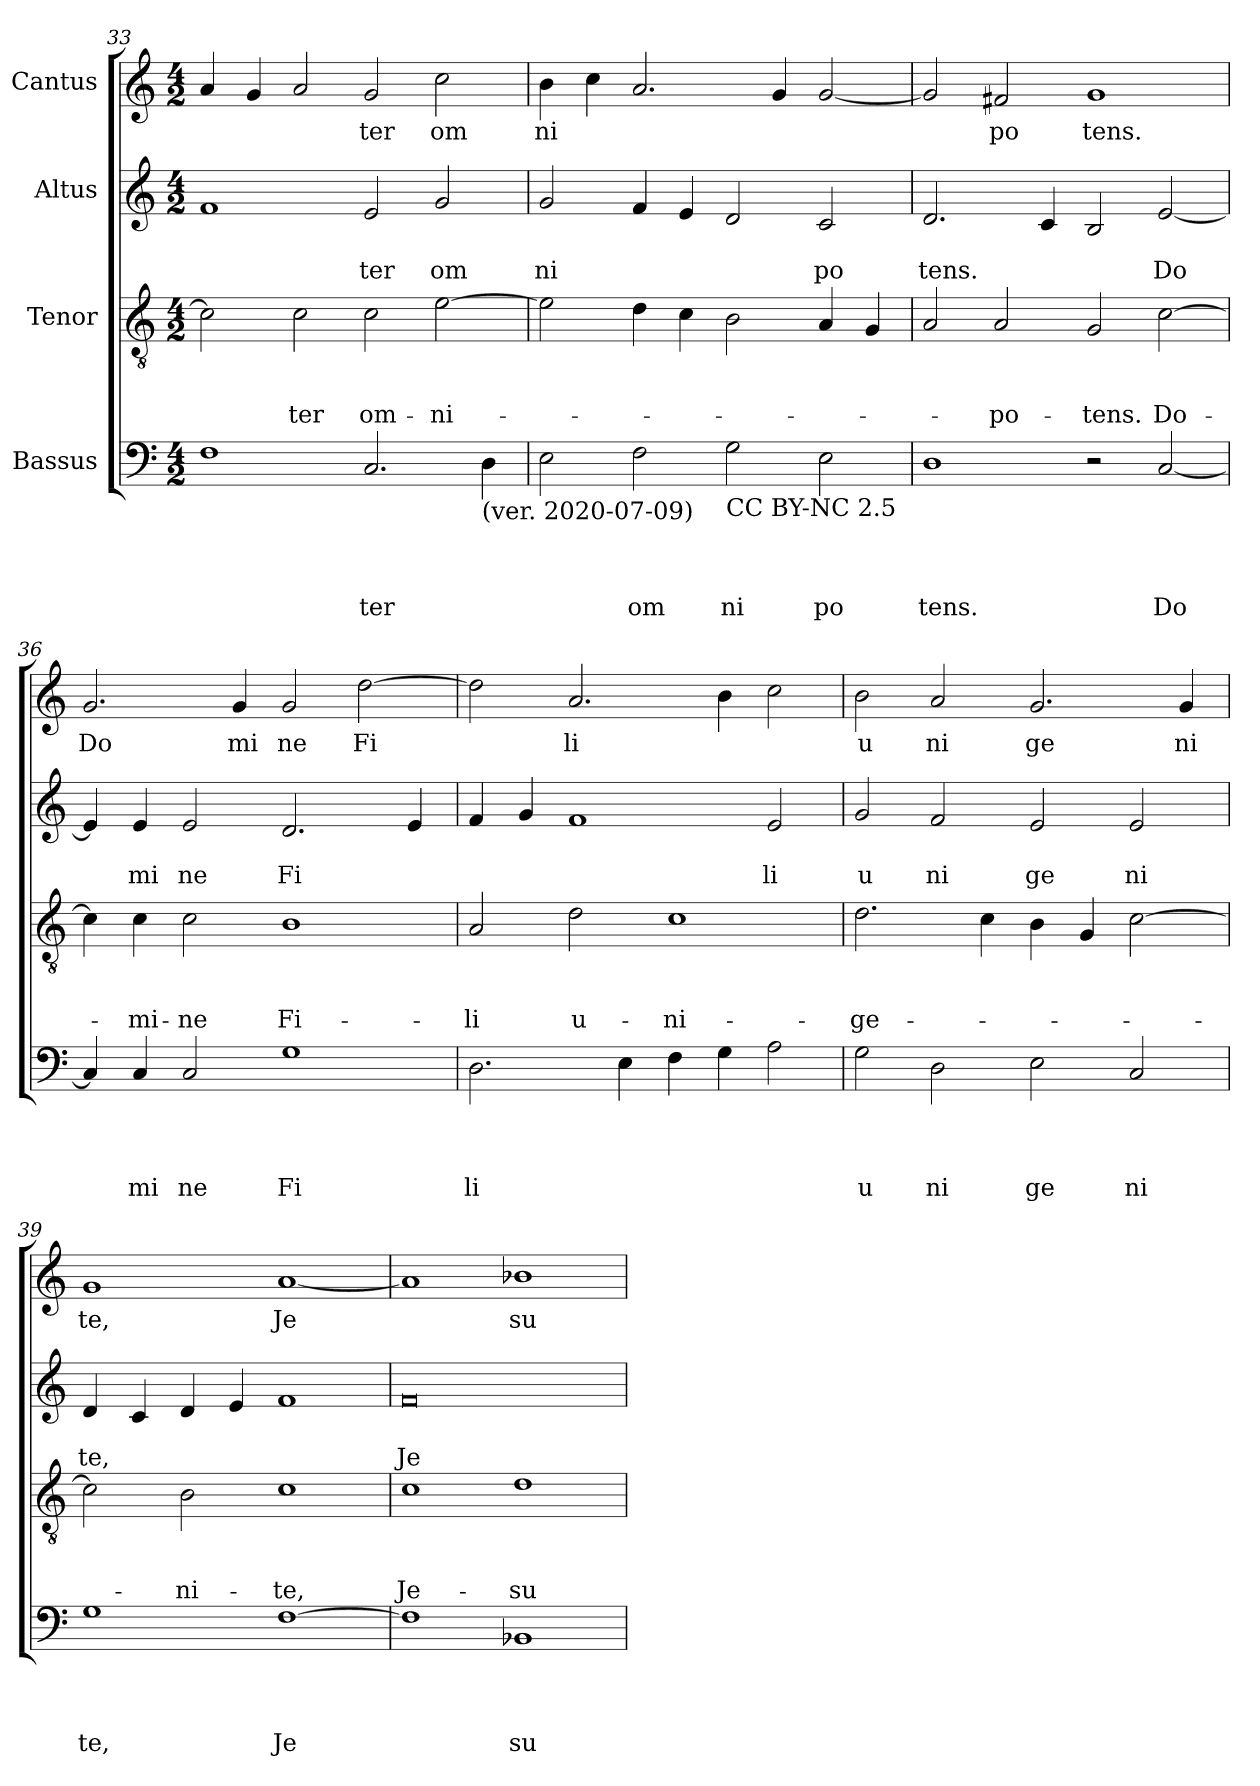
**kern	**text	**text	**text	**text	**kern	**text	**text	**text	**kern	**text	**text	**kern	**text
*part4	*part4	*part4	*part4	*part4	*part3	*part3	*part3	*part3	*part2	*part2	*part2	*part1	*part1
*staff4	*staff4	*staff4	*staff4	*staff4	*staff3	*staff3	*staff3	*staff3	*staff2	*staff2	*staff2	*staff1	*staff1
*I"Bassus	*	*	*	*	*I"Tenor	*	*	*	*I"Altus	*	*	*I"Cantus	*
*clefF4	*	*	*	*	*clefGv2	*	*	*	*clefG2	*	*	*clefG2	*
*k[]	*	*	*	*	*k[]	*	*	*	*k[]	*	*	*k[]	*
*C:	*	*	*	*	*C:	*	*	*	*C:	*	*	*C:	*
*M4/2	*	*	*	*	*M4/2	*	*	*	*M4/2	*	*	*M4/2	*
=33	=33	=33	=33	=33	=33	=33	=33	=33	=33	=33	=33	=33	=33
1F	.	.	.	.	2c\]	.	.	.	1f	.	.	4a/	.
.	.	.	.	.	.	.	.	.	.	.	.	4g/	.
!	!	!	!	!	!	!	!	!LO:LY:b	!	!	!	!	!
.	.	.	.	.	2c\	.	.	-ter	.	.	.	2a/	.
!	!	!	!	!LO:LY:b	!	!	!	!LO:LY:b	!	!	!LO:LY:b	!	!LO:LY:b
2.C/	.	.	.	ter	2c\	.	.	om-	2e/	.	ter	2g/	ter
!	!	!	!	!	!	!	!	!LO:LY:b	!	!	!LO:LY:b	!	!LO:LY:b
.	.	.	.	.	[>2e\	.	.	-ni-	2g/	.	om	2cc\	om
!LO:TX:b:t=(ver. 2020-07-09)	!	!	!	!	!	!	!	!	!	!	!	!	!
4D\	.	.	.	.	.	.	.	.	.	.	.	.	.
=34	=34	=34	=34	=34	=34	=34	=34	=34	=34	=34	=34	=34	=34
!	!	!	!	!	!	!	!	!	!	!	!LO:LY:b	!	!LO:LY:b
2E\	.	.	.	.	2e\]	.	.	.	2g/	.	ni	4b\	ni
.	.	.	.	.	.	.	.	.	.	.	.	4cc\	.
!	!	!	!	!LO:LY:b	!	!	!	!	!	!	!	!	!
2F\	.	.	.	om	4d\	.	.	.	4f/	.	.	2.a/	.
.	.	.	.	.	4c\	.	.	.	4e/	.	.	.	.
!LO:TX:b:t=CC BY-NC 2.5	!	!	!	!	!	!	!	!	!	!	!	!	!
!	!	!	!	!LO:LY:b	!	!	!	!	!	!	!	!	!
2G\	.	.	.	ni	2B\	.	.	.	2d/	.	.	.	.
.	.	.	.	.	.	.	.	.	.	.	.	4g/	.
!	!	!	!	!LO:LY:b	!	!	!	!	!	!	!LO:LY:b	!	!
2E\	.	.	.	po	4A/	.	.	.	2c/	.	po	[<2g/	.
.	.	.	.	.	4G/	.	.	.	.	.	.	.	.
=35	=35	=35	=35	=35	=35	=35	=35	=35	=35	=35	=35	=35	=35
!	!	!	!	!LO:LY:b	!	!	!	!	!	!	!LO:LY:b	!	!
1D	.	.	.	tens.	2A/	.	.	.	2.d/	.	tens.	2g/]	.
!	!	!	!	!	!	!	!	!LO:LY:b	!	!	!	!	!LO:LY:b
.	.	.	.	.	2A/	.	.	-po-	.	.	.	2f#/	po
.	.	.	.	.	.	.	.	.	4c/	.	.	.	.
!	!	!	!	!	!	!	!	!LO:LY:b	!	!	!	!	!LO:LY:b
2r	.	.	.	.	2G/	.	.	-tens.	2B/	.	.	1g	tens.
!	!	!	!	!LO:LY:b	!	!	!	!LO:LY:b	!	!	!LO:LY:b	!	!
[>2C/	.	.	.	Do	[>2c\	.	.	Do-	[>2e/	.	Do	.	.
!!LO:PB:g=z
=36	=36	=36	=36	=36	=36	=36	=36	=36	=36	=36	=36	=36	=36
!	!	!	!	!	!	!	!	!	!	!	!	!	!LO:LY:b
4C/]	.	.	.	.	4c\]	.	.	.	4e/]	.	.	2.g/	Do
!	!	!	!	!LO:LY:b	!	!	!	!LO:LY:b	!	!	!LO:LY:b	!	!
4C/	.	.	.	mi	4c\	.	.	-mi-	4e/	.	mi	.	.
!	!	!	!	!LO:LY:b	!	!	!	!LO:LY:b	!	!	!LO:LY:b	!	!
2C/	.	.	.	ne	2c\	.	.	-ne	2e/	.	ne	.	.
!	!	!	!	!	!	!	!	!	!	!	!	!	!LO:LY:b
.	.	.	.	.	.	.	.	.	.	.	.	4g/	mi
!	!	!	!	!LO:LY:b	!	!	!	!LO:LY:b	!	!	!LO:LY:b	!	!LO:LY:b
1G	.	.	.	Fi	1B	.	.	Fi-	2.d/	.	Fi	2g/	ne
!	!	!	!	!	!	!	!	!	!	!	!	!	!LO:LY:b
.	.	.	.	.	.	.	.	.	.	.	.	[>2dd\	Fi
.	.	.	.	.	.	.	.	.	4e/	.	.	.	.
=37	=37	=37	=37	=37	=37	=37	=37	=37	=37	=37	=37	=37	=37
!	!	!	!	!LO:LY:b	!	!	!	!LO:LY:b	!	!	!	!	!
2.D\	.	.	.	li	2A/	.	.	-li	4f/	.	.	2dd\]	.
.	.	.	.	.	.	.	.	.	4g/	.	.	.	.
!	!	!	!	!	!	!	!	!LO:LY:b	!	!	!	!	!LO:LY:b
.	.	.	.	.	2d\	.	.	u-	1f	.	.	2.a/	li
4E\	.	.	.	.	.	.	.	.	.	.	.	.	.
!	!	!	!	!	!	!	!	!LO:LY:b	!	!	!	!	!
4F\	.	.	.	.	1c	.	.	-ni-	.	.	.	.	.
4G\	.	.	.	.	.	.	.	.	.	.	.	4b\	.
!	!	!	!	!	!	!	!	!	!	!	!LO:LY:b	!	!
2A\	.	.	.	.	.	.	.	.	2e/	.	li	2cc\	.
=38	=38	=38	=38	=38	=38	=38	=38	=38	=38	=38	=38	=38	=38
!	!	!	!	!LO:LY:b	!	!	!	!LO:LY:b	!	!	!LO:LY:b	!	!LO:LY:b
2G\	.	.	.	u	2.d\	.	.	-ge-	2g/	.	u	2b\	u
!	!	!	!	!LO:LY:b	!	!	!	!	!	!	!LO:LY:b	!	!LO:LY:b
2D\	.	.	.	ni	.	.	.	.	2f/	.	ni	2a/	ni
.	.	.	.	.	4c\	.	.	.	.	.	.	.	.
!	!	!	!	!LO:LY:b	!	!	!	!	!	!	!LO:LY:b	!	!LO:LY:b
2E\	.	.	.	ge	4B\	.	.	.	2e/	.	ge	2.g/	ge
.	.	.	.	.	4G/	.	.	.	.	.	.	.	.
!	!	!	!	!LO:LY:b	!	!	!	!	!	!	!LO:LY:b	!	!
2C/	.	.	.	ni	[>2c\	.	.	.	2e/	.	ni	.	.
!	!	!	!	!	!	!	!	!	!	!	!	!	!LO:LY:b
.	.	.	.	.	.	.	.	.	.	.	.	4g/	ni
=39	=39	=39	=39	=39	=39	=39	=39	=39	=39	=39	=39	=39	=39
!	!	!	!	!LO:LY:b	!	!	!	!	!	!	!LO:LY:b	!	!LO:LY:b
1G	.	.	.	te,	2c\]	.	.	.	4d/	.	te,	1g	te,
.	.	.	.	.	.	.	.	.	4c/	.	.	.	.
!	!	!	!	!	!	!	!	!LO:LY:b	!	!	!	!	!
.	.	.	.	.	2B\	.	.	-ni-	4d/	.	.	.	.
.	.	.	.	.	.	.	.	.	4e/	.	.	.	.
!	!	!	!	!LO:LY:b	!	!	!	!LO:LY:b	!	!	!	!	!LO:LY:b
[>1F	.	.	.	Je	1c	.	.	-te,	1f	.	.	[<1a	Je
=40	=40	=40	=40	=40	=40	=40	=40	=40	=40	=40	=40	=40	=40
!	!	!	!	!	!	!	!	!LO:LY:b	!	!	!LO:LY:b	!	!
1F]	.	.	.	.	1c	.	.	Je-	0f	.	Je	1a]	.
!	!	!	!	!LO:LY:b	!	!	!	!LO:LY:b	!	!	!	!	!LO:LY:b
1BB-X	.	.	.	su	1d	.	.	-su	.	.	.	1b-X	su
=	=	=	=	=	=	=	=	=	=	=	=	=	=
*-	*-	*-	*-	*-	*-	*-	*-	*-	*-	*-	*-	*-	*-
